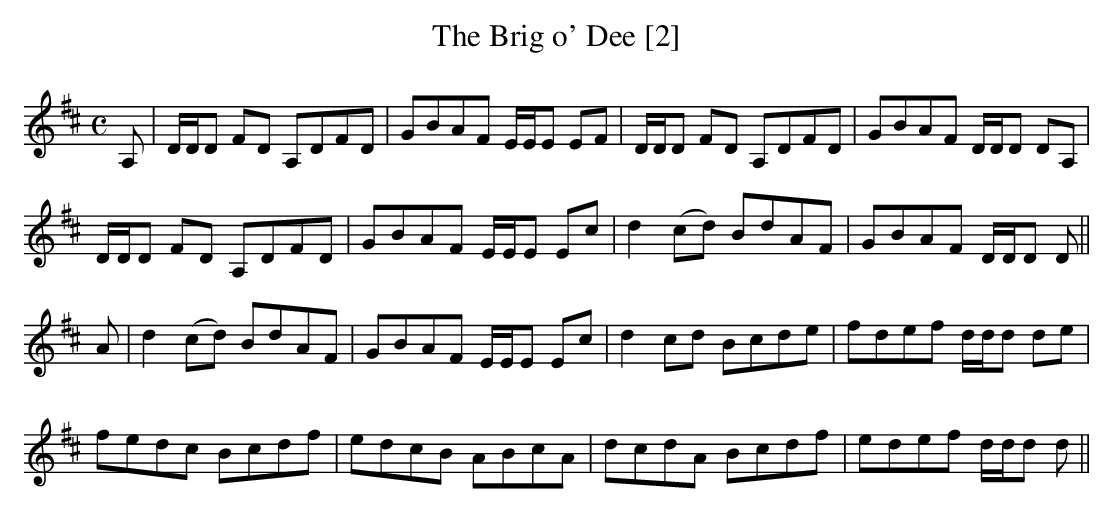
X:1
T:Brig o' Dee [2], The
M:C
L:1/8
K:D
A,|D/D/D FD A,DFD|GBAF E/E/E EF|D/D/D FD A,DFD|GBAF D/D/D DA,|
D/D/D FD A,DFD|GBAF E/E/E Ec|d2(cd) BdAF|GBAF D/D/D D||
A|d2 (cd) BdAF|GBAF E/E/E Ec|d2 cd Bcde|fdef d/d/d de|
fedc Bcdf|edcB ABcA|dcdA Bcdf|edef d/d/d d||
